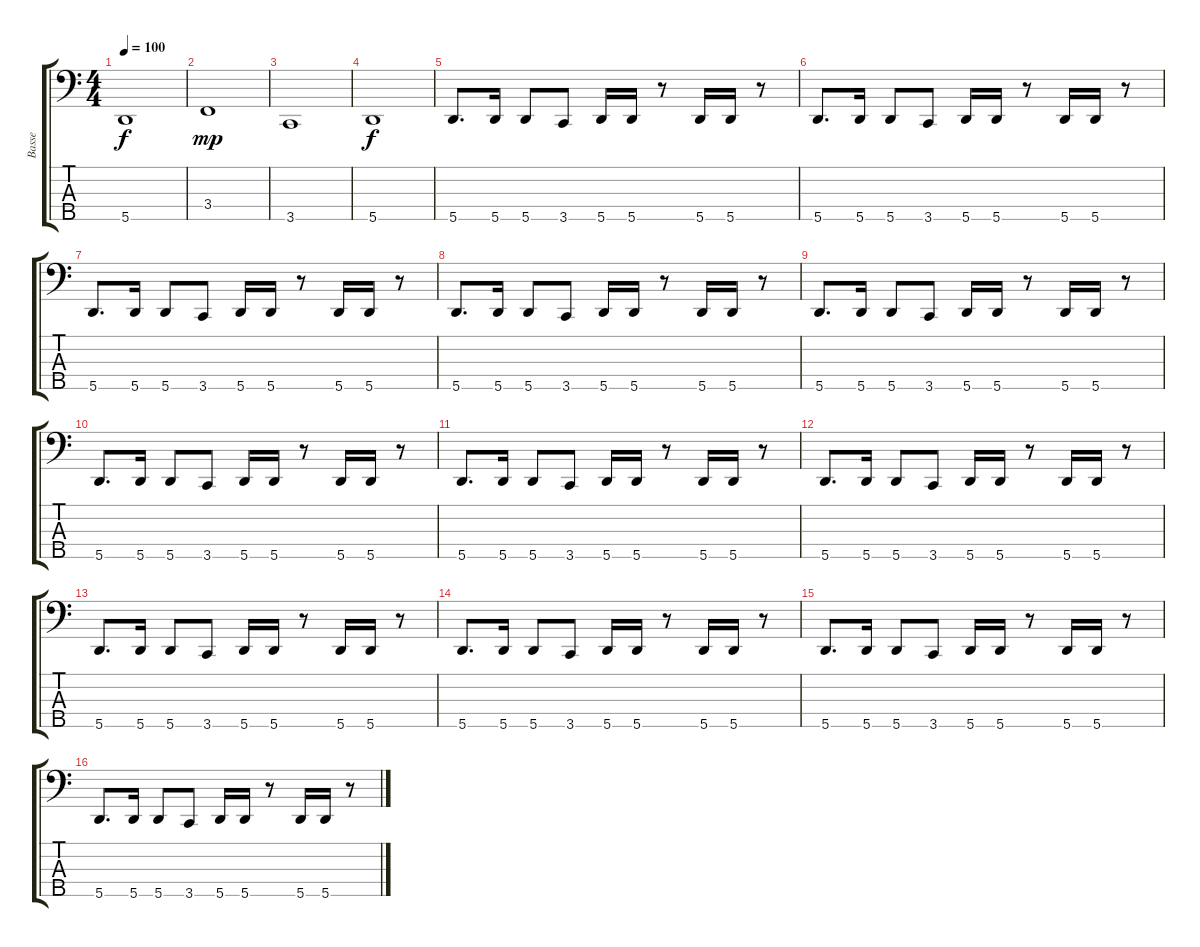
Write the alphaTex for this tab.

\track ("Basse" "Basse") {instrument electricbassfinger}
\staff {score tabs}
\tuning (F2 C2 G1 D1 A0) {hide}
\ts (4 4)
\tempo 100
\clef f4
\ks c
5.5{t}.1{dy f} |
3.4.1{dy mp} |
3.5.1 |
5.5.1{dy f} |
5.5.8{d} 5.5.16 5.5.8 3.5.8 5.5.16 5.5.16 r.8 5.5.16 5.5.16 r.8 |
5.5.8{d} 5.5.16 5.5.8 3.5.8 5.5.16 5.5.16 r.8 5.5.16 5.5.16 r.8 |
5.5.8{d} 5.5.16 5.5.8 3.5.8 5.5.16 5.5.16 r.8 5.5.16 5.5.16 r.8 |
5.5.8{d} 5.5.16 5.5.8 3.5.8 5.5.16 5.5.16 r.8 5.5.16 5.5.16 r.8 |
5.5.8{d} 5.5.16 5.5.8 3.5.8 5.5.16 5.5.16 r.8 5.5.16 5.5.16 r.8 |
5.5.8{d} 5.5.16 5.5.8 3.5.8 5.5.16 5.5.16 r.8 5.5.16 5.5.16 r.8 |
5.5.8{d} 5.5.16 5.5.8 3.5.8 5.5.16 5.5.16 r.8 5.5.16 5.5.16 r.8 |
5.5.8{d} 5.5.16 5.5.8 3.5.8 5.5.16 5.5.16 r.8 5.5.16 5.5.16 r.8 |
5.5.8{d} 5.5.16 5.5.8 3.5.8 5.5.16 5.5.16 r.8 5.5.16 5.5.16 r.8 |
5.5.8{d} 5.5.16 5.5.8 3.5.8 5.5.16 5.5.16 r.8 5.5.16 5.5.16 r.8 |
5.5.8{d} 5.5.16 5.5.8 3.5.8 5.5.16 5.5.16 r.8 5.5.16 5.5.16 r.8 |
5.5.8{d} 5.5.16 5.5.8 3.5.8 5.5.16 5.5.16 r.8 5.5.16 5.5.16 r.8
